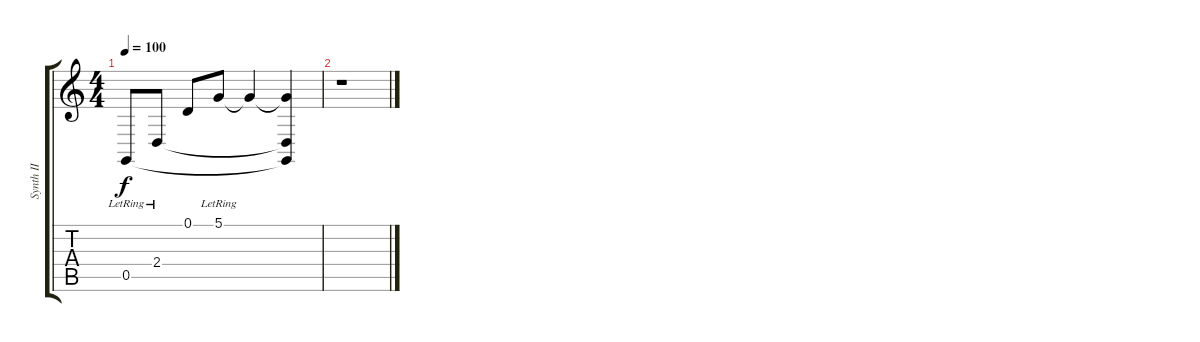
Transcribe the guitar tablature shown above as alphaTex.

\track ("Synth II" "Synth II") {instrument brightacousticpiano}
\staff {score tabs}
\tuning (D4 A3 F3 C3 G2 D2) {hide}
\ts (4 4)
\tempo 100
\clef g2
\ks c
0.5{lr}.8{dy f} 2.4{lr}.8 0.1.8 5.1{lr}.8 5.1{t}.4 (5.1{t} 2.4{t} 0.5{t}).4 |
r.1{volume 0}
